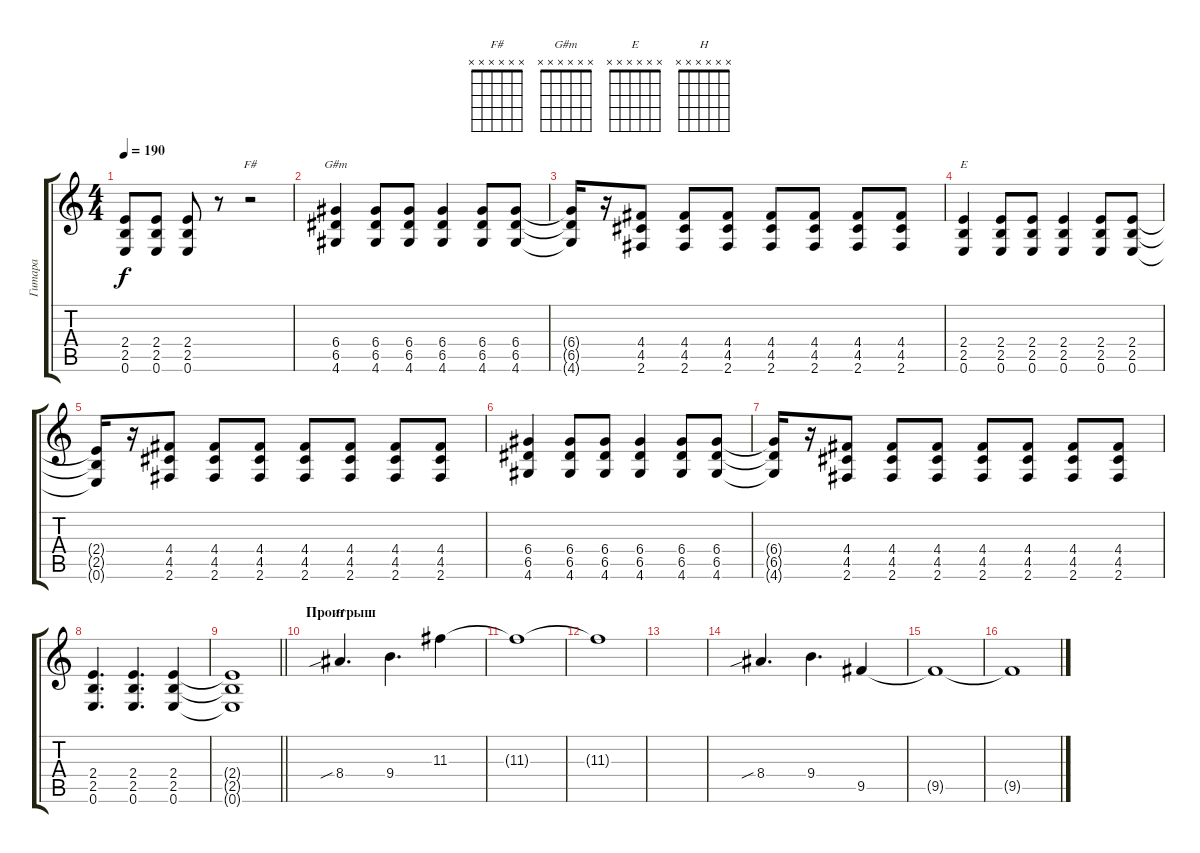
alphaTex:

\track ("Гитара" "Гитара") {instrument distortionguitar}
\staff {score tabs}
\tuning (E4 B3 G3 D3 A2 E2) {hide}
\chord ("F#" x x x x x x)
\chord ("G#m" x x x x x x)
\chord ("E" x x x x x x)
\chord ("H" x x x x x x)
\ts (4 4)
\tempo 190
\clef g2
\ks c
(2.4{t} 2.5{t} 0.6{t}).8{dy f} (2.4 2.5 0.6).8 (2.4 2.5 0.6).8 r.8 r.2{ch "F#"} |
(6.4 6.5 4.6).4{ch "G#m"} (6.4 6.5 4.6).8 (6.4 6.5 4.6).8 (6.4 6.5 4.6).4 (6.4 6.5 4.6).8 (6.4 6.5 4.6).8 |
(6.4{t} 6.5{t} 4.6{t}).16 r.16 (4.4 4.5 2.6).8 (4.4 4.5 2.6).8 (4.4 4.5 2.6).8 (4.4 4.5 2.6).8 (4.4 4.5 2.6).8 (4.4 4.5 2.6).8 (4.4 4.5 2.6).8 |
(2.4 2.5 0.6).4{ch "E"} (2.4 2.5 0.6).8 (2.4 2.5 0.6).8 (2.4 2.5 0.6).4 (2.4 2.5 0.6).8 (2.4 2.5 0.6).8 |
(2.4{t} 2.5{t} 0.6{t}).16 r.16 (4.4 4.5 2.6).8 (4.4 4.5 2.6).8 (4.4 4.5 2.6).8 (4.4 4.5 2.6).8 (4.4 4.5 2.6).8 (4.4 4.5 2.6).8 (4.4 4.5 2.6).8 |
(6.4 6.5 4.6).4 (6.4 6.5 4.6).8 (6.4 6.5 4.6).8 (6.4 6.5 4.6).4 (6.4 6.5 4.6).8 (6.4 6.5 4.6).8 |
(6.4{t} 6.5{t} 4.6{t}).16 r.16 (4.4 4.5 2.6).8 (4.4 4.5 2.6).8 (4.4 4.5 2.6).8 (4.4 4.5 2.6).8 (4.4 4.5 2.6).8 (4.4 4.5 2.6).8 (4.4 4.5 2.6).8 |
(2.4 2.5 0.6).4{d} (2.4 2.5 0.6).4{d} (2.4 2.5 0.6).4 |
\barLineRight lightlight
(2.4{t} 2.5{t} 0.6{t}).1 |
\section ("" "Проигрыш")
8.4{sib}.4{d ch "H"} 9.4.4{d} 11.3.4{volume 5} |
11.3{t}.1 |
11.3{t}.1 |
|
8.4{sib}.4{d volume 14} 9.4.4{d} 9.5.4{volume 5} |
9.5{t}.1 |
9.5{t}.1
